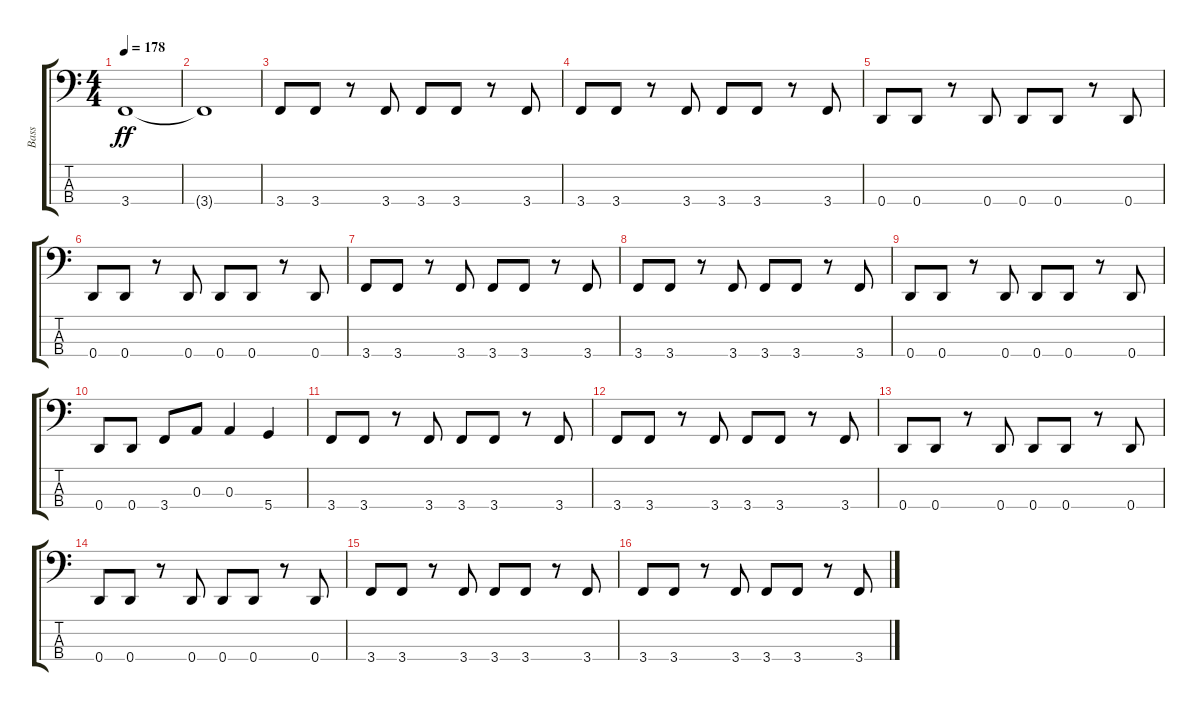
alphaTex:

\track ("Bass" "Bass") {instrument electricbassfinger}
\staff {score tabs}
\tuning (G2 D2 A1 D1) {hide}
\ts (4 4)
\tempo 178
\clef f4
\ks c
3.4.1{dy ff} |
3.4{t}.1 |
3.4.8 3.4.8 r.8 3.4.8 3.4.8 3.4.8 r.8 3.4.8 |
3.4.8 3.4.8 r.8 3.4.8 3.4.8 3.4.8 r.8 3.4.8 |
0.4.8 0.4.8 r.8 0.4.8 0.4.8 0.4.8 r.8 0.4.8 |
0.4.8 0.4.8 r.8 0.4.8 0.4.8 0.4.8 r.8 0.4.8 |
3.4.8 3.4.8 r.8 3.4.8 3.4.8 3.4.8 r.8 3.4.8 |
3.4.8 3.4.8 r.8 3.4.8 3.4.8 3.4.8 r.8 3.4.8 |
0.4.8 0.4.8 r.8 0.4.8 0.4.8 0.4.8 r.8 0.4.8 |
0.4.8 0.4.8 3.4.8 0.3.8 0.3.4 5.4.4 |
3.4.8 3.4.8 r.8 3.4.8 3.4.8 3.4.8 r.8 3.4.8 |
3.4.8 3.4.8 r.8 3.4.8 3.4.8 3.4.8 r.8 3.4.8 |
0.4.8 0.4.8 r.8 0.4.8 0.4.8 0.4.8 r.8 0.4.8 |
0.4.8 0.4.8 r.8 0.4.8 0.4.8 0.4.8 r.8 0.4.8 |
3.4.8 3.4.8 r.8 3.4.8 3.4.8 3.4.8 r.8 3.4.8 |
3.4.8 3.4.8 r.8 3.4.8 3.4.8 3.4.8 r.8 3.4.8
